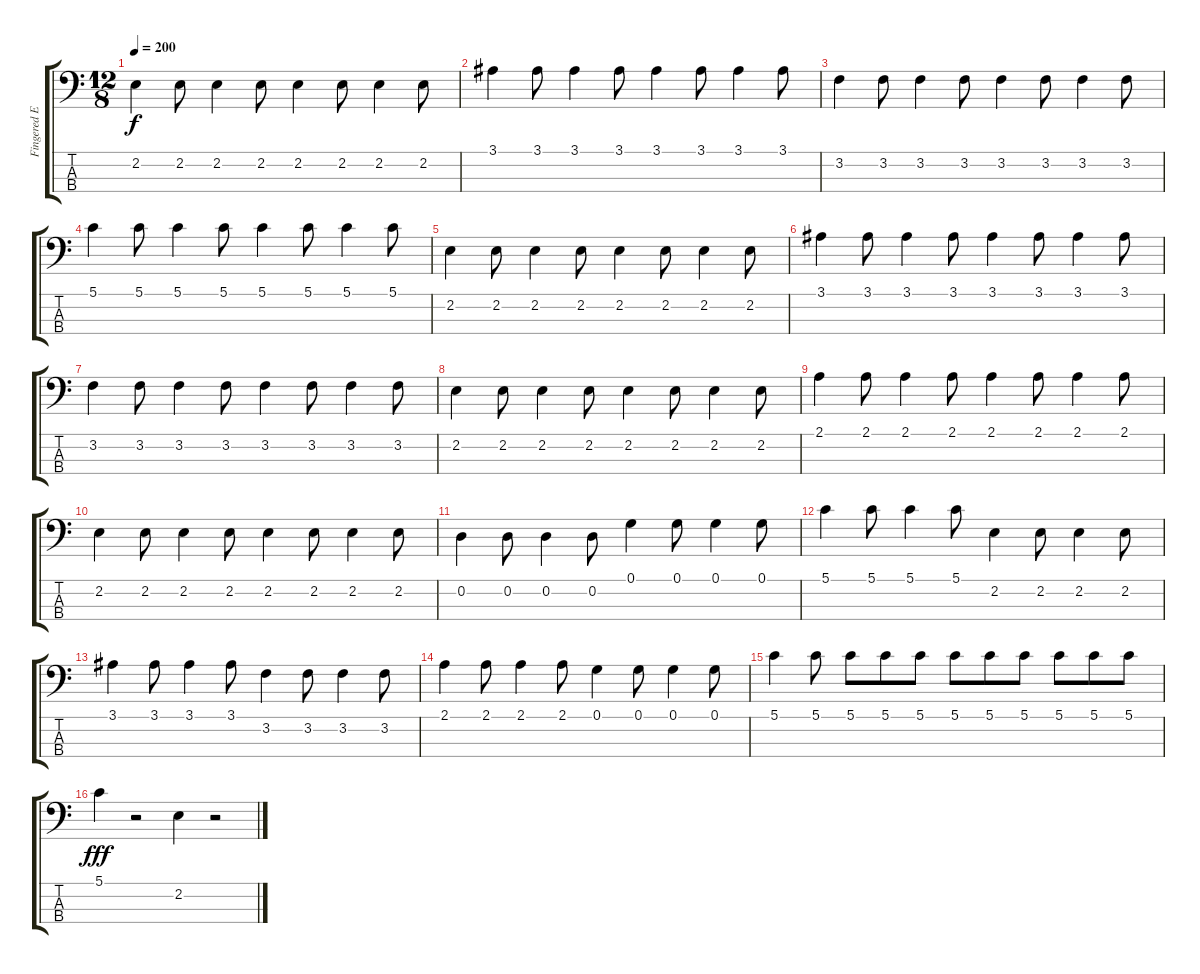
\track ("Fingered Elec Bass" "Fingered E") {instrument electricbassfinger}
\staff {score tabs}
\tuning (G2 D2 A1 E1) {hide}
\ts (12 8)
\tempo 200
\clef f4
\ks c
2.2.4{dy f} 2.2.8 2.2.4 2.2.8 2.2.4 2.2.8 2.2.4 2.2.8 |
3.1.4 3.1.8 3.1.4 3.1.8 3.1.4 3.1.8 3.1.4 3.1.8 |
3.2.4 3.2.8 3.2.4 3.2.8 3.2.4 3.2.8 3.2.4 3.2.8 |
5.1.4 5.1.8 5.1.4 5.1.8 5.1.4 5.1.8 5.1.4 5.1.8 |
2.2.4 2.2.8 2.2.4 2.2.8 2.2.4 2.2.8 2.2.4 2.2.8 |
3.1.4 3.1.8 3.1.4 3.1.8 3.1.4 3.1.8 3.1.4 3.1.8 |
3.2.4 3.2.8 3.2.4 3.2.8 3.2.4 3.2.8 3.2.4 3.2.8 |
2.2.4 2.2.8 2.2.4 2.2.8 2.2.4 2.2.8 2.2.4 2.2.8 |
2.1.4 2.1.8 2.1.4 2.1.8 2.1.4 2.1.8 2.1.4 2.1.8 |
2.2.4 2.2.8 2.2.4 2.2.8 2.2.4 2.2.8 2.2.4 2.2.8 |
0.2.4 0.2.8 0.2.4 0.2.8 0.1.4 0.1.8 0.1.4 0.1.8 |
5.1.4 5.1.8 5.1.4 5.1.8 2.2.4 2.2.8 2.2.4 2.2.8 |
3.1.4 3.1.8 3.1.4 3.1.8 3.2.4 3.2.8 3.2.4 3.2.8 |
2.1.4 2.1.8 2.1.4 2.1.8 0.1.4 0.1.8 0.1.4 0.1.8 |
5.1.4 5.1.8 5.1.8 5.1.8 5.1.8 5.1.8 5.1.8 5.1.8 5.1.8 5.1.8 5.1.8 |
5.1.4{dy fff} r.2 2.2.4 r.2
